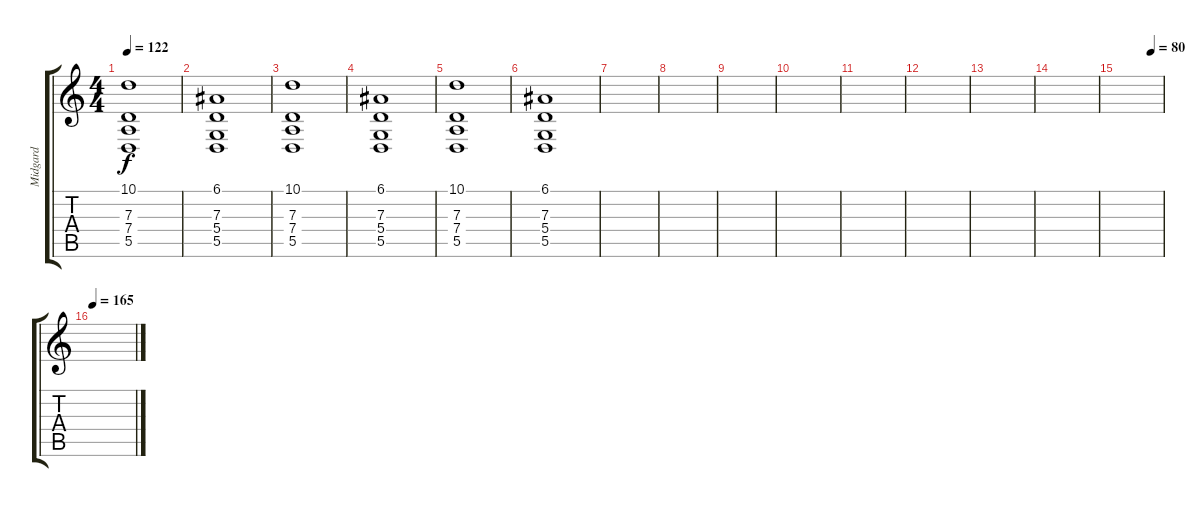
\track ("Midgard" "Midgard") {instrument lead6voice}
\staff {score tabs}
\tuning (E4 B3 G3 D3 A2 E2) {hide}
\ts (4 4)
\tempo 122
\clef g2
\ks c
(10.1 7.3 7.4 5.5).1{dy f} |
(6.1 7.3 5.4 5.5).1 |
(10.1 7.3 7.4 5.5).1 |
(6.1 7.3 5.4 5.5).1 |
(10.1 7.3 7.4 5.5).1 |
(6.1 7.3 5.4 5.5).1 |
|
|
|
|
|
|
|
|
\tempo (80 0.75)
|
\tempo 165
